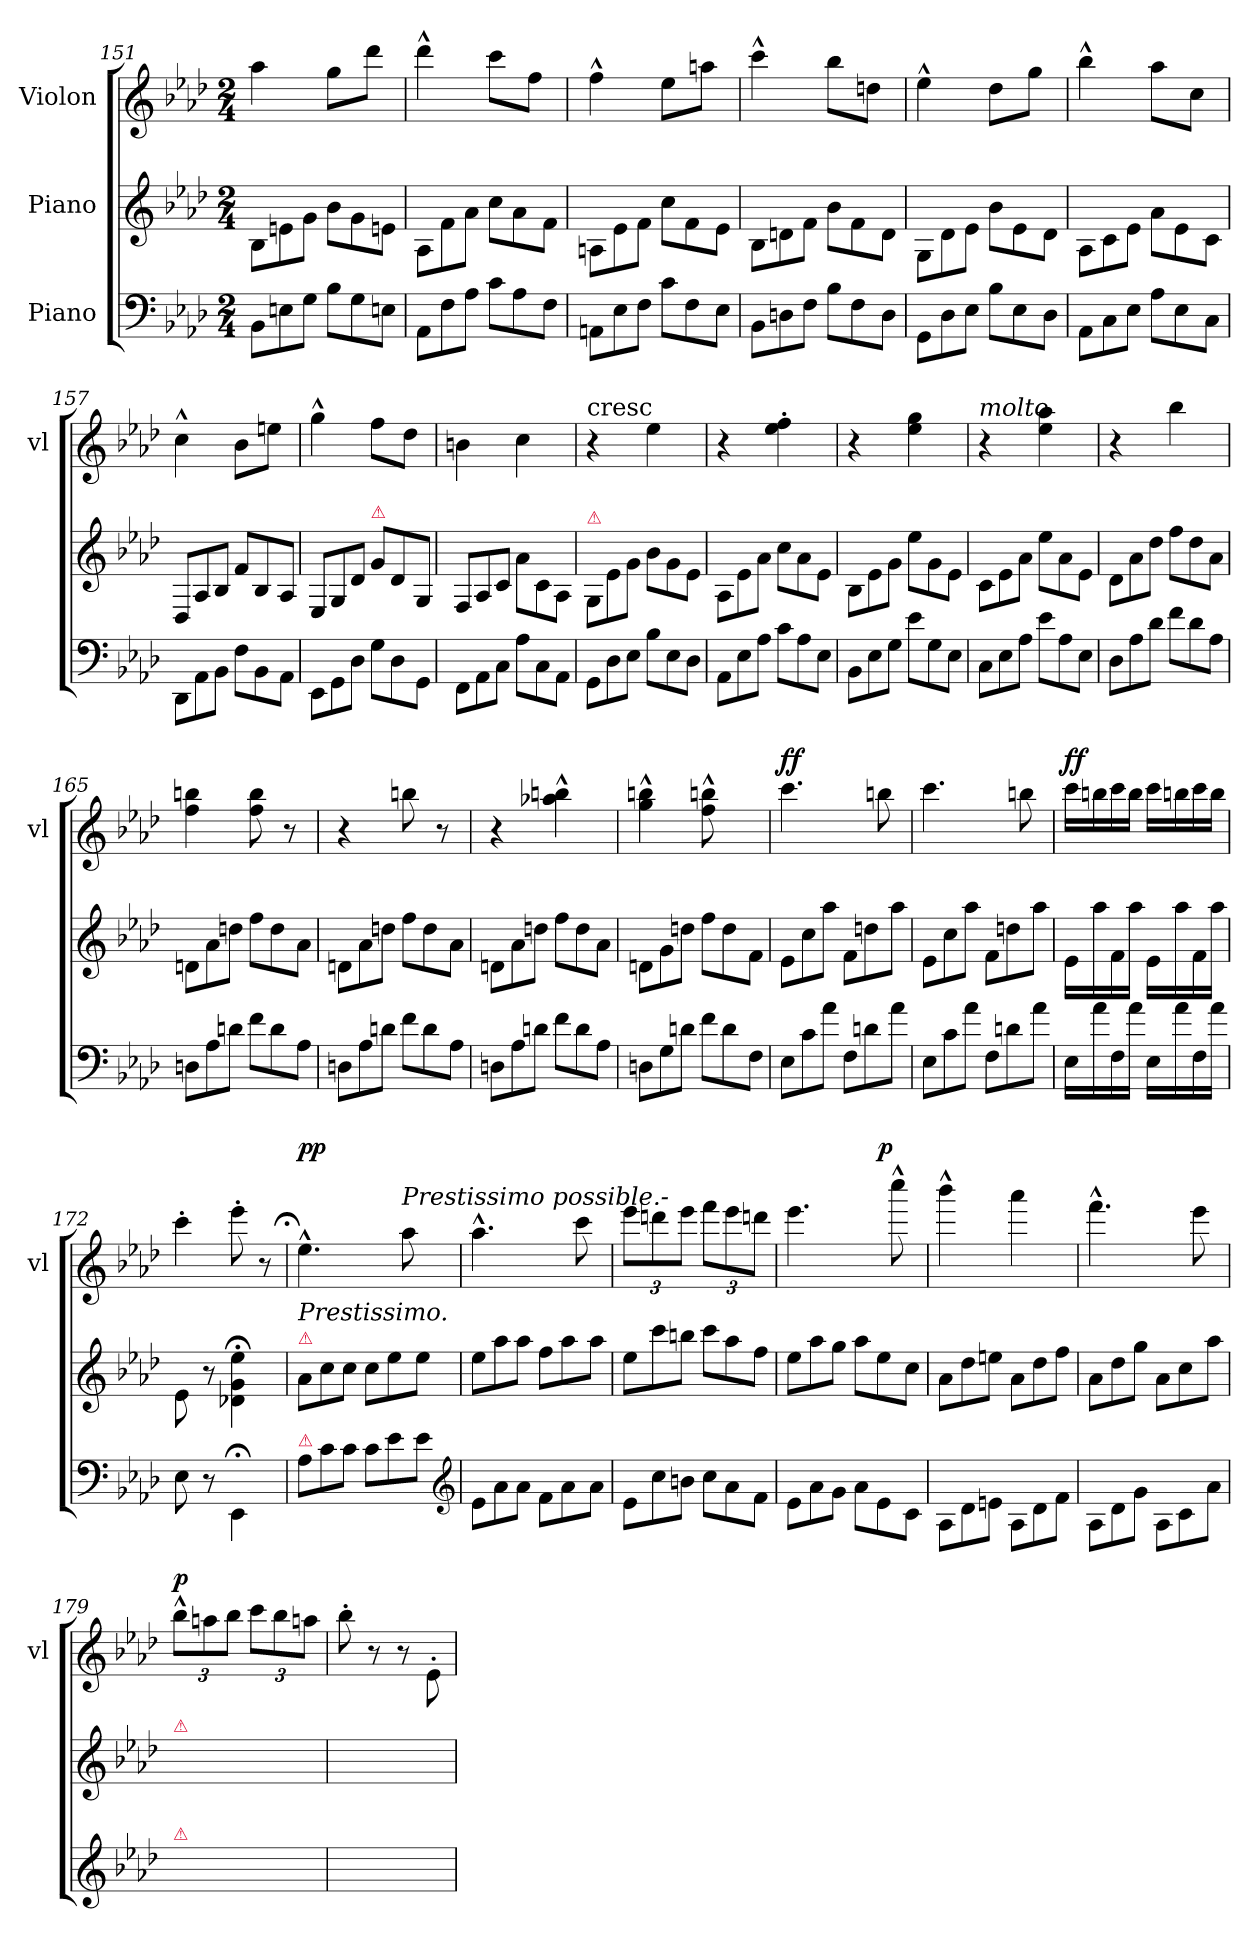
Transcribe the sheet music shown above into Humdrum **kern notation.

**kern	**kern	**kern	**dynam
*part3	*part2	*part1	*part1
*staff3	*staff2	*staff1	*staff1
*I"Piano	*I"Piano	*I"Violon	*
*	*	*I'vl	*
*clefF4	*clefG2	*clefG2	*
*k[b-e-a-d-]	*k[b-e-a-d-]	*k[b-e-a-d-]	*
*A-:	*A-:	*A-:	*
*M2/4	*M2/4	*M2/4	*
*Xtuplet	*Xtuplet	*	*
=151	=151	=151	=151
12BB-\L	12B-\L	4aa-\	.
12En\	12en\	.	.
12G\J	12g\J	.	.
12B-\L	12b-\L	8gg\L	.
12G\	12g\	.	.
.	.	8ddd-\J	.
12En\J	12en\J	.	.
=152	=152	=152	=152
12AA-\L	12A-\L	4ddd-^^>\	.
12F\	12f\	.	.
12A-\J	12a-\J	.	.
12c\L	12cc\L	8ccc\L	.
12A-\	12a-\	.	.
.	.	8ff\J	.
12F\J	12f\J	.	.
=153	=153	=153	=153
12AAn\L	12An\L	4ff^^>\	.
12E-\	12e-\	.	.
12F\J	12f\J	.	.
12c\L	12cc\L	8ee-\L	.
12F\	12f\	.	.
.	.	8aan\J	.
12E-\J	12e-\J	.	.
=154	=154	=154	=154
12BB-\L	12B-\L	4ccc^^>\	.
12Dn\	12dn\	.	.
12F\J	12f\J	.	.
12B-\L	12b-\L	8bb-\L	.
12F\	12f\	.	.
.	.	8ddn\J	.
12D\J	12d\J	.	.
=155	=155	=155	=155
12GG\L	12G\L	4ee-^^>\	.
12D-\	12d-\	.	.
12E-\J	12e-\J	.	.
12B-\L	12b-\L	8dd-\L	.
12E-\	12e-\	.	.
.	.	8gg\J	.
12D-\J	12d-\J	.	.
=156	=156	=156	=156
12AA-\L	12A-\L	4bb-^^>\	.
12C\	12c\	.	.
12E-\J	12e-\J	.	.
12A-\L	12a-\L	8aa-\L	.
12E-\	12e-\	.	.
.	.	8cc\J	.
12C\J	12c\J	.	.
=157	=157	=157	=157
12DD-\L	12D-/L	4cc^^>\	.
12AA-\	12A-/	.	.
12BB-\J	12B-/J	.	.
12F\L	12f/L	8b-\L	.
12BB-\	12B-/	.	.
.	.	8een\J	.
12AA-\J	12A-/J	.	.
=158	=158	=158	=158
12EE-\L	12E-/L	4gg^^>\	.
12GG\	12G/	.	.
12D-\J	12d-/J	.	.
!	!LO:TX:a:color=crimson:t=⚠	!	!
12G\L	12g\L	8ff\L	.
12D-\	12d-/	.	.
.	.	8dd-\J	.
12GG\J	12G/J	.	.
=159	=159	=159	=159
12FF\L	12F/L	4bn\	.
12AA-\	12A-/	.	.
12C\J	12c/J	.	.
12A-\L	12a-\L	4cc\	.
12C\	12c\	.	.
12AA-\J	12A-\J	.	.
=160	=160	=160	=160
!	!	!LO:TX:a:t=cresc	!
!	!LO:TX:a:color=crimson:t=⚠	!	!
12GG\L	12G/L	4r	.
12D-\	12e-\	.	.
12E-\J	12g\J	.	.
12B-\L	12b-\L	4ee-\	.
12E-\	12g\	.	.
12D-\J	12e-\J	.	.
=161	=161	=161	=161
12AA-\L	12A-\L	4r	.
12E-\	12e-\	.	.
12A-\J	12a-\J	.	.
12c\L	12cc\L	4ee-'>\ 4ff'>\	.
12A-\	12a-\	.	.
12E-\J	12e-\J	.	.
=162	=162	=162	=162
12BB-\L	12B-\L	4r	.
12E-\	12e-\	.	.
12G\J	12g\J	.	.
12e-\L	12ee-\L	4ee-\ 4gg\	.
12G\	12g\	.	.
12E-\J	12e-\J	.	.
=163	=163	=163	=163
!	!	!LO:TX:a:i:t=molto	!
12C\L	12c\L	4r	.
12E-\	12e-\	.	.
12A-\J	12a-\J	.	.
12e-\L	12ee-\L	4ee-\ 4aa-\	.
12A-\	12a-\	.	.
12E-\J	12e-\J	.	.
=164	=164	=164	=164
12D-\L	12d-\L	4r	.
12A-\	12a-\	.	.
12d-\J	12dd-\J	.	.
12f\L	12ff\L	4bb-\	.
12d-\	12dd-\	.	.
12A-\J	12a-\J	.	.
=165	=165	=165	=165
12Dn\L	12dn\L	4ff\ 4bbn\	.
12A-\	12a-\	.	.
12dn\J	12ddn\J	.	.
12f\L	12ff\L	8ff\ 8bb\	.
12d\	12dd\	.	.
.	.	8r	.
12A-\J	12a-\J	.	.
=166	=166	=166	=166
12Dn\L	12dn\L	4r	.
12A-\	12a-\	.	.
12dn\J	12ddn\J	.	.
12f\L	12ff\L	8bbn\	.
12d\	12dd\	.	.
.	.	8r	.
12A-\J	12a-\J	.	.
=167	=167	=167	=167
12Dn\L	12dn\L	4r	.
12A-\	12a-\	.	.
12dn\J	12ddn\J	.	.
12f\L	12ff\L	4aa-X^^>\ 4bbn^^>\	.
12d\	12dd\	.	.
12A-\J	12a-\J	.	.
=168	=168	=168	=168
12Dn\L	12dn\L	4gg^^>\ 4bbn^^>\	.
12G\	12g\	.	.
12dn\J	12ddn\J	.	.
12f\L	12ff\L	8ff^^>\ 8bbn^^>\	.
12d\	12dd\	.	.
.	.	8ryy	.
12F\J	12f\J	.	.
=169	=169	=169	=169
!	!	!	!LO:DY:a
12E-\L	12e-\L	4.ccc\	ff
12c\	12cc\	.	.
12a-\J	12aa-\J	.	.
12F\L	12f\L	.	.
12dn\	12ddn\	.	.
.	.	8bbn\	.
12a-\J	12aa-\J	.	.
=170	=170	=170	=170
12E-\L	12e-\L	4.ccc\	.
12c\	12cc\	.	.
12a-\J	12aa-\J	.	.
12F\L	12f\L	.	.
12dn\	12ddn\	.	.
.	.	8bbn\	.
12a-\J	12aa-\J	.	.
=171	=171	=171	=171
!	!	!	!LO:DY:a
16E-\LL	16e-\LL	16ccc\LL	ff
16a-\	16aa-\	16bbn\	.
16F\	16f\	16ccc\	.
16a-\JJ	16aa-\JJ	16bb\JJ	.
16E-\LL	16e-\LL	16ccc\LL	.
16a-\	16aa-\	16bbn\	.
16F\	16f\	16ccc\	.
16a-\JJ	16aa-\JJ	16bb\JJ	.
=172	=172	=172	=172
8E-\	8e-\	4ccc'>\	.
8r	8r	.	.
4EE-;<\	4d-X;<\ 4g;<\ 4ee-;<\	8eee-'>\	.
.	.	8r	.
=173	=173	=173;	=173;
*8va	*	*	*
*	*8va	*	*
!	!LO:TX:a:color=crimson:t=⚠	!	!
!	!LO:TX:a:i:t=Prestissimo.	!	!
!LO:TX:a:color=crimson:t=⚠	!	!	!
!	!	!	!LO:DY:a
12a-\L	12aa-\L	4.ee-^^>\	pp
12cc\	12ccc\	.	.
12cc\J	12ccc\J	.	.
12cc\L	12ccc\L	.	.
12ee-\	12eee-\	.	.
!	!	!LO:TX:a:i:t=Prestissimo possible.-	!
.	.	8aa-\	.
12ee-\J	12eee-\J	.	.
*clefG2	*	*	*
=174	=174	=174	=174
12ee-\L	12eee-\L	4.aa-^^>\	.
12aa-\	12aaa-\	.	.
12aa-\J	12aaa-\J	.	.
12ff\L	12fff\L	.	.
12aa-\	12aaa-\	.	.
.	.	8ccc\	.
12aa-\J	12aaa-\J	.	.
=175	=175	=175	=175
12ee-\L	12eee-\L	12eee-\L	.
12ccc\	12cccc\	12dddn\	.
12bbn\J	12bbbn\J	12eee-\J	.
12ccc\L	12cccc\L	12fff\L	.
12aa-\	12aaa-\	12eee-\	.
12ff\J	12fff\J	12dddn\J	.
=176	=176	=176	=176
12ee-\L	12eee-\L	4.eee-\	.
12aa-\	12aaa-\	.	.
12gg\J	12ggg\J	.	.
12aa-\L	12aaa-\L	.	.
12ee-\	12eee-\	.	.
!	!	!	!LO:DY:a:rj
.	.	8cccc^^>\	p
12cc\J	12ccc\J	.	.
=177	=177	=177	=177
12a-\L	12aa-\L	4bbb-^^>\	.
12dd-\	12ddd-\	.	.
12een\J	12eeen\J	.	.
12a-\L	12aa-\L	4aaa-\	.
12dd-\	12ddd-\	.	.
12ff\J	12fff\J	.	.
=178	=178	=178	=178
12a-\L	12aa-\L	4.fff^^>\	.
12dd-\	12ddd-\	.	.
12gg\J	12ggg\J	.	.
12a-\L	12aa-\L	.	.
12cc\	12ccc\	.	.
.	.	8eee-\	.
12aa-\J	12aaa-\J	.	.
=179	=179	=179	=179
*X8va	*	*	*
*	*X8va	*	*
!	!LO:TX:a:color=crimson:t=⚠	!	!
!LO:TX:a:color=crimson:t=⚠	!	!	!
!	!	!	!LO:DY:a
2ryy	2ryy	12bb-^^>\L	p
.	.	12aan\	.
.	.	12bb-\J	.
.	.	12ccc\L	.
.	.	12bb-\	.
.	.	12aan\J	.
=180	=180	=180	=180
2ryy	2ryy	8bb-'>\	.
.	.	8r	.
.	.	8r	.
.	.	8e-'>\	.
=	=	=	=
*-	*-	*-	*-
